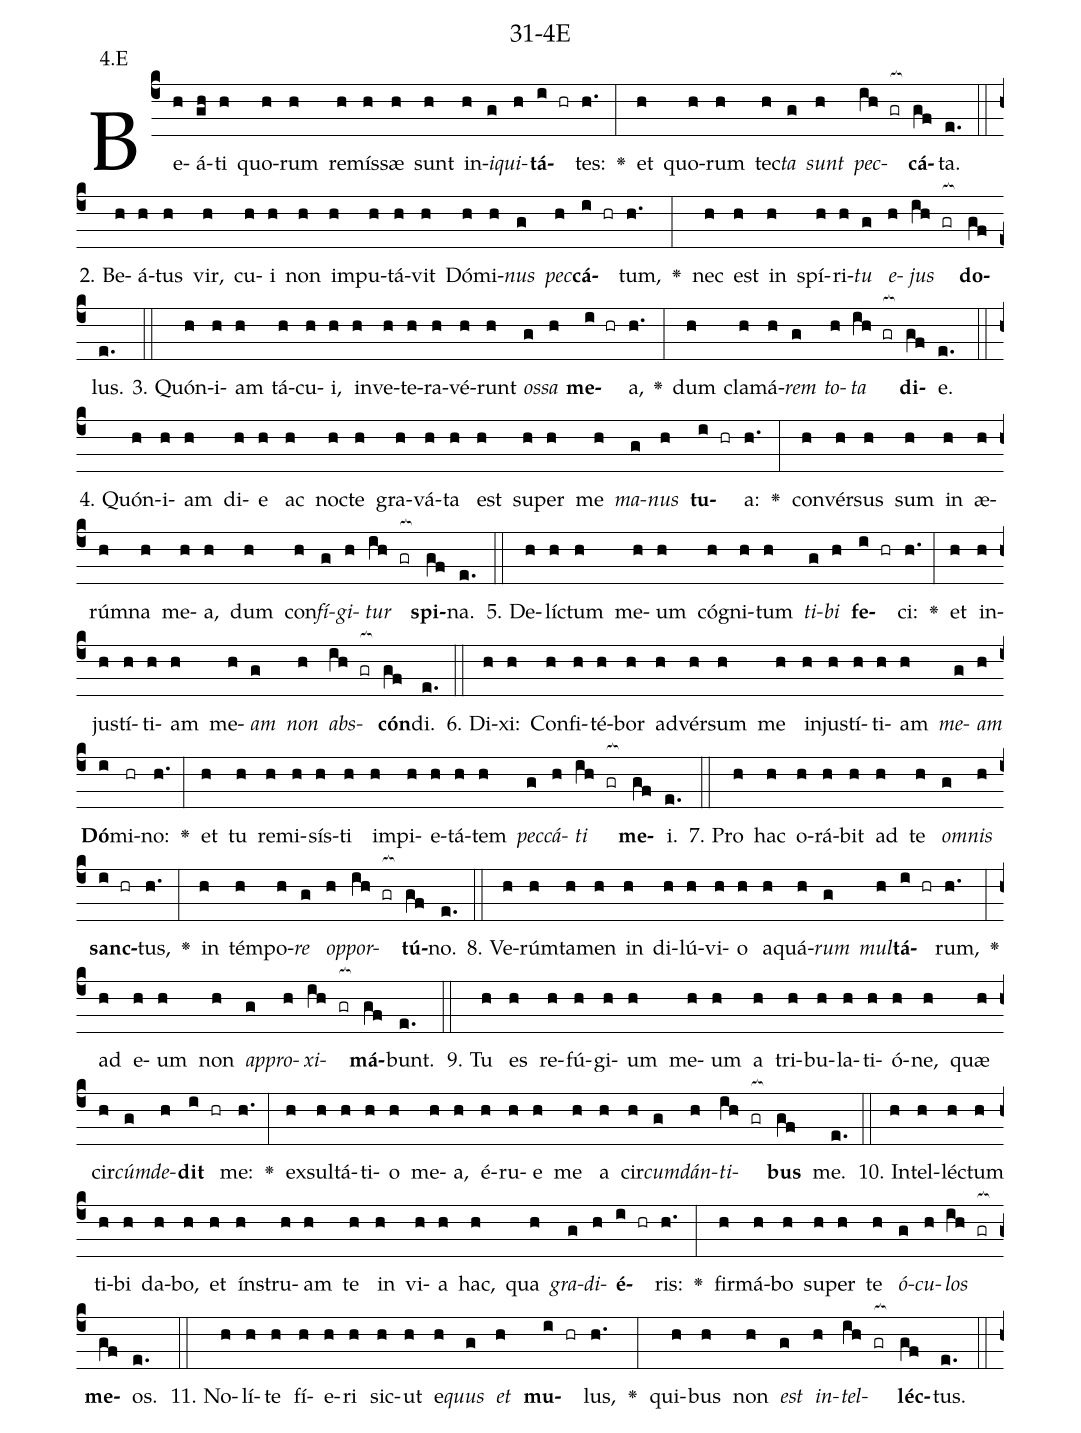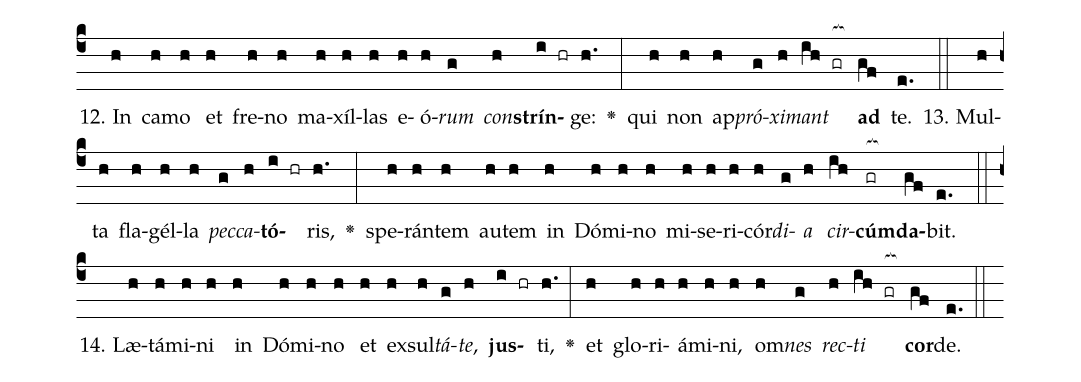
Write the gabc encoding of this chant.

name: 31-4E;
annotation: 4.E;
%%
(c4)Be(h)á(gh)ti(h) quo(h)rum(h) re(h)mís(h)sæ(h) sunt(h) in(h)<i>i</i>(g)<i>qui</i>(h)<b>tá</b>(i hr)tes:(h.) <v>\greheightstar</v>(:) et(h) quo(h)rum(h) tec(h)<i>ta</i>(g) <i>sunt</i>(h) <i>pec</i>(ih gr[ocb:1{])<b>cá</b>(gf[ocb:0}])ta.(e.) (::)
2. Be(h)á(h)tus(h) vir,(h) cu(h)i(h) non(h) im(h)pu(h)tá(h)vit(h) Dó(h)mi(h)<i>nus</i>(g) <i>pec</i>(h)<b>cá</b>(i hr)tum,(h.) <v>\greheightstar</v>(:) nec(h) est(h) in(h) spí(h)ri(h)<i>tu</i>(g) <i>e</i>(h)<i>jus</i>(ih gr[ocb:1{]) <b>do</b>(gf[ocb:0}])lus.(e.) (::)
3. Quón(h)i(h)am(h) tá(h)cu(h)i,(h) in(h)ve(h)te(h)ra(h)vé(h)runt(h) <i>os</i>(g)<i>sa</i>(h) <b>me</b>(i hr)a,(h.) <v>\greheightstar</v>(:) dum(h) cla(h)má(h)<i>rem</i>(g) <i>to</i>(h)<i>ta</i>(ih gr[ocb:1{]) <b>di</b>(gf[ocb:0}])e.(e.) (::)
4. Quón(h)i(h)am(h) di(h)e(h) ac(h) noc(h)te(h) gra(h)vá(h)ta(h) est(h) su(h)per(h) me(h) <i>ma</i>(g)<i>nus</i>(h) <b>tu</b>(i hr)a:(h.) <v>\greheightstar</v>(:) con(h)vér(h)sus(h) sum(h) in(h) æ(h)rúm(h)na(h) me(h)a,(h) dum(h) con(h)<i>fí</i>(g)<i>gi</i>(h)<i>tur</i>(ih gr[ocb:1{]) <b>spi</b>(gf[ocb:0}])na.(e.) (::)
5. De(h)líc(h)tum(h) me(h)um(h) có(h)gni(h)tum(h) <i>ti</i>(g)<i>bi</i>(h) <b>fe</b>(i hr)ci:(h.) <v>\greheightstar</v>(:) et(h) in(h)jus(h)tí(h)ti(h)am(h) me(h)<i>am</i>(g) <i>non</i>(h) <i>abs</i>(ih gr[ocb:1{])<b>cón</b>(gf[ocb:0}])di.(e.) (::)
6. Di(h)xi:(h) Con(h)fi(h)té(h)bor(h) ad(h)vér(h)sum(h) me(h) in(h)jus(h)tí(h)ti(h)am(h) <i>me</i>(g)<i>am</i>(h) <b>Dó</b>(i)mi(hr)no:(h.) <v>\greheightstar</v>(:) et(h) tu(h) re(h)mi(h)sís(h)ti(h) im(h)pi(h)e(h)tá(h)tem(h) <i>pec</i>(g)<i>cá</i>(h)<i>ti</i>(ih gr[ocb:1{]) <b>me</b>(gf[ocb:0}])i.(e.) (::)
7. Pro(h) hac(h) o(h)rá(h)bit(h) ad(h) te(h) <i>om</i>(g)<i>nis</i>(h) <b>sanc</b>(i hr)tus,(h.) <v>\greheightstar</v>(:) in(h) tém(h)po(h)<i>re</i>(g) <i>op</i>(h)<i>por</i>(ih gr[ocb:1{])<b>tú</b>(gf[ocb:0}])no.(e.) (::)
8. Ve(h)rúm(h)ta(h)men(h) in(h) di(h)lú(h)vi(h)o(h) a(h)quá(h)<i>rum</i>(g) <i>mul</i>(h)<b>tá</b>(i hr)rum,(h.) <v>\greheightstar</v>(:) ad(h) e(h)um(h) non(h) <i>ap</i>(g)<i>pro</i>(h)<i>xi</i>(ih gr[ocb:1{])<b>má</b>(gf[ocb:0}])bunt.(e.) (::)
9. Tu(h) es(h) re(h)fú(h)gi(h)um(h) me(h)um(h) a(h) tri(h)bu(h)la(h)ti(h)ó(h)ne,(h) quæ(h) cir(h)<i>cúm</i>(g)<i>de</i>(h)<b>dit</b>(i hr) me:(h.) <v>\greheightstar</v>(:) ex(h)sul(h)tá(h)ti(h)o(h) me(h)a,(h) é(h)ru(h)e(h) me(h) a(h) cir(h)<i>cum</i>(g)<i>dán</i>(h)<i>ti</i>(ih gr[ocb:1{])<b>bus</b>(gf[ocb:0}]) me.(e.) (::)
10. In(h)tel(h)léc(h)tum(h) ti(h)bi(h) da(h)bo,(h) et(h) ín(h)stru(h)am(h) te(h) in(h) vi(h)a(h) hac,(h) qua(h) <i>gra</i>(g)<i>di</i>(h)<b>é</b>(i hr)ris:(h.) <v>\greheightstar</v>(:) fir(h)má(h)bo(h) su(h)per(h) te(h) <i>ó</i>(g)<i>cu</i>(h)<i>los</i>(ih gr[ocb:1{]) <b>me</b>(gf[ocb:0}])os.(e.) (::)
11. No(h)lí(h)te(h) fí(h)e(h)ri(h) sic(h)ut(h) e(h)<i>quus</i>(g) <i>et</i>(h) <b>mu</b>(i hr)lus,(h.) <v>\greheightstar</v>(:) qui(h)bus(h) non(h) <i>est</i>(g) <i>in</i>(h)<i>tel</i>(ih gr[ocb:1{])<b>léc</b>(gf[ocb:0}])tus.(e.) (::)
12. In(h) ca(h)mo(h) et(h) fre(h)no(h) ma(h)xíl(h)las(h) e(h)ó(h)<i>rum</i>(g) <i>con</i>(h)<b>strín</b>(i hr)ge:(h.) <v>\greheightstar</v>(:) qui(h) non(h) ap(h)<i>pró</i>(g)<i>xi</i>(h)<i>mant</i>(ih gr[ocb:1{]) <b>ad</b>(gf[ocb:0}]) te.(e.) (::)
13. Mul(h)ta(h) fla(h)gél(h)la(h) <i>pec</i>(g)<i>ca</i>(h)<b>tó</b>(i hr)ris,(h.) <v>\greheightstar</v>(:) spe(h)rán(h)tem(h) au(h)tem(h) in(h) Dó(h)mi(h)no(h) mi(h)se(h)ri(h)cór(h)<i>di</i>(g)<i>a</i>(h) <i>cir</i>(ih)<b>cúm</b>(gr[ocb:1{])<b>da</b>(gf[ocb:0}])bit.(e.) (::)
14. Læ(h)tá(h)mi(h)ni(h) in(h) Dó(h)mi(h)no(h) et(h) ex(h)sul(h)<i>tá</i>(g)<i>te</i>,(h) <b>jus</b>(i hr)ti,(h.) <v>\greheightstar</v>(:) et(h) glo(h)ri(h)á(h)mi(h)ni,(h) om(h)<i>nes</i>(g) <i>rec</i>(h)<i>ti</i>(ih gr[ocb:1{]) <b>cor</b>(gf[ocb:0}])de.(e.) (::)
